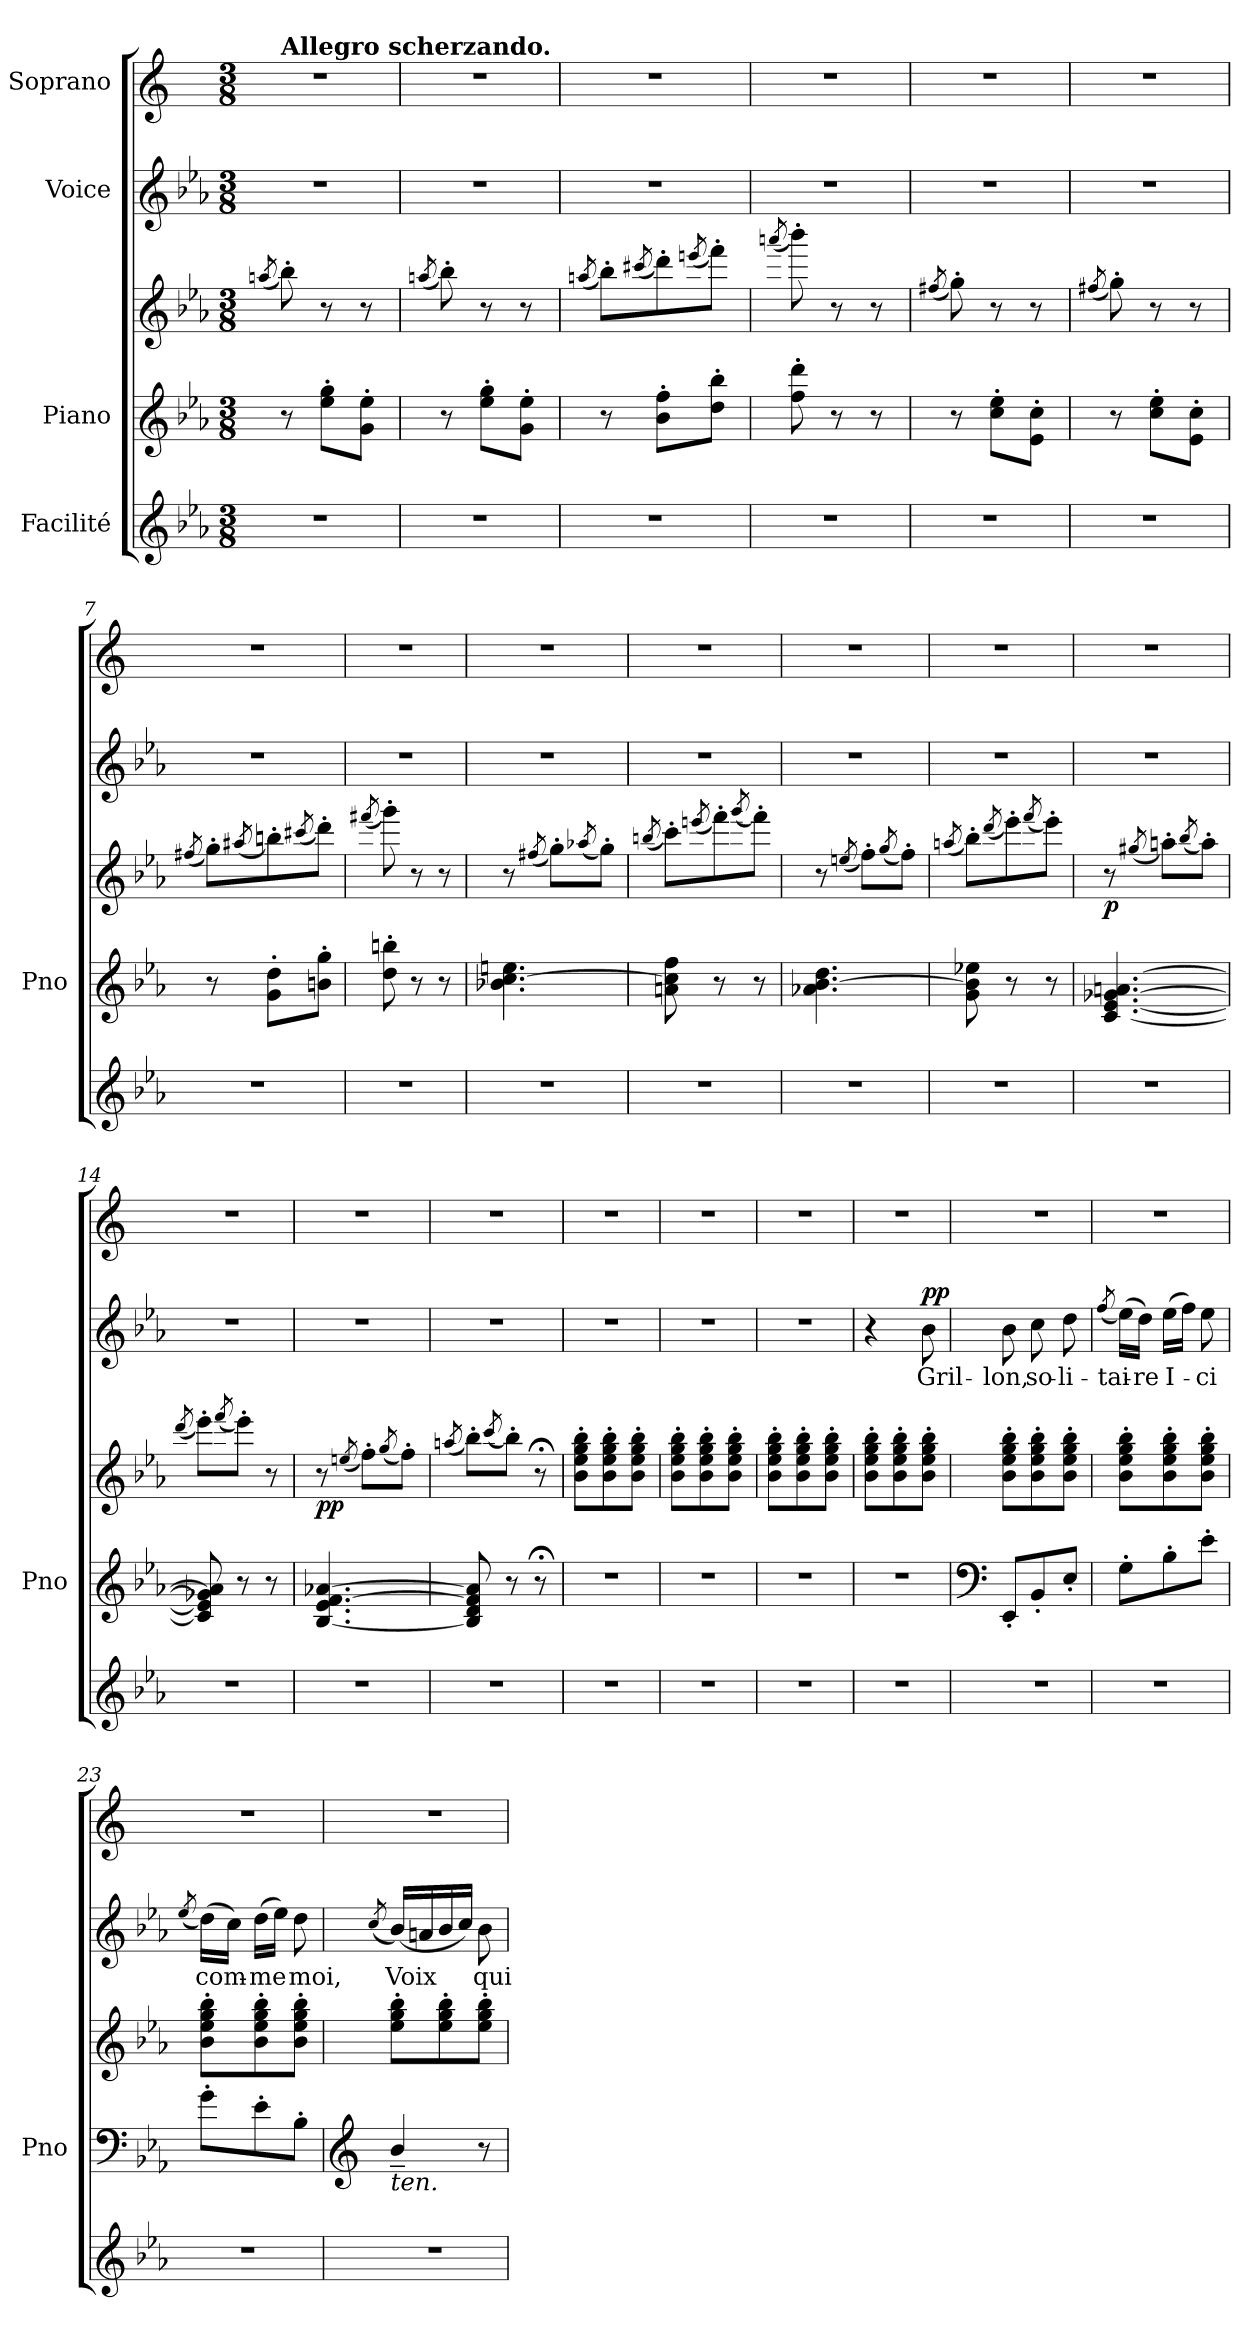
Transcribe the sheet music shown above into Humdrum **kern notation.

**kern	**kern	**kern	**dynam	**kern	**text	**dynam	**kern
*part4	*part3	*part3	*part3	*part2	*part2	*part2	*part1
*staff5	*staff4	*staff3	*staff3/4	*staff2	*staff2	*staff2	*staff1
*I"Facilité	*I"Piano	*	*	*I"Voice	*	*	*I"Soprano
*	*I'Pno	*	*	*	*	*	*
*stria5	*	*	*	*	*	*	*stria5
*clefG2	*clefG2	*clefG2	*	*clefG2	*	*	*clefG2
*k[b-e-a-]	*k[b-e-a-]	*k[b-e-a-]	*	*k[b-e-a-]	*	*	*k[]
*M3/8	*M3/8	*M3/8	*	*M3/8	*	*	*M3/8
*MM99	*MM99	*MM99	*	*MM99	*	*	*MM99
=1	=1	=1	=1	=1	=1	=1	=1
.	.	(8qaan/	.	.	.	.	.
!	!	!	!	!	!	!	!LO:TX:a:B:t=Allegro scherzando.
!	!	!	!LO:DY:b=2	!	!	!	!
!	!	!	!LO:DY:n=1:b=2	!	!	!	!
4.r	8r	8bb-'\)	pp other-dynamics	4.r	.	.	4.r
.	8ee-\' 8gg\'L	8r	.	.	.	.	.
.	8g\' 8ee-\'J	8r	.	.	.	.	.
=2	=2	=2	=2	=2	=2	=2	=2
.	.	(8qaan/	.	.	.	.	.
4.r	8r	8bb-'\)	.	4.r	.	.	4.r
.	8ee-\' 8gg\'L	8r	.	.	.	.	.
.	8g\' 8ee-\'J	8r	.	.	.	.	.
=3	=3	=3	=3	=3	=3	=3	=3
.	.	(8qaan/	.	.	.	.	.
4.r	8r	8bb-'\L)	.	4.r	.	.	4.r
.	.	(8qccc#X/	.	.	.	.	.
.	8b-\' 8ff\'L	8ddd'\)	.	.	.	.	.
.	.	(8qeeen/	.	.	.	.	.
.	8dd\' 8bb-\'J	8fff'\J)	.	.	.	.	.
=4	=4	=4	=4	=4	=4	=4	=4
.	.	(8qaaan/	.	.	.	.	.
4.r	8ff\' 8ddd\'	8bbb-'\)	.	4.r	.	.	4.r
.	8r	8r	.	.	.	.	.
.	8r	8r	.	.	.	.	.
=5	=5	=5	=5	=5	=5	=5	=5
.	.	(8qff#X/	.	.	.	.	.
4.r	8r	8gg'\)	.	4.r	.	.	4.r
.	8cc\' 8ee-\'L	8r	.	.	.	.	.
.	8e-\' 8cc\'J	8r	.	.	.	.	.
=6	=6	=6	=6	=6	=6	=6	=6
.	.	(8qff#X/	.	.	.	.	.
4.r	8r	8gg'\)	.	4.r	.	.	4.r
.	8cc\' 8ee-\'L	8r	.	.	.	.	.
.	8e-\' 8cc\'J	8r	.	.	.	.	.
!!LO:LB:g=z
=7	=7	=7	=7	=7	=7	=7	=7
.	.	(8qff#X/	.	.	.	.	.
4.r	8r	8gg'\L)	.	4.r	.	.	4.r
.	.	(8qaa#X/	.	.	.	.	.
.	8g\' 8dd\'L	8bbn'\)	.	.	.	.	.
.	.	(8qccc#X/	.	.	.	.	.
.	8bn\' 8gg\'J	8ddd'\J)	.	.	.	.	.
=8	=8	=8	=8	=8	=8	=8	=8
.	.	(8qfff#X/	.	.	.	.	.
4.r	8dd\' 8bbn\'	8ggg'\)	.	4.r	.	.	4.r
.	8r	8r	.	.	.	.	.
.	8r	8r	.	.	.	.	.
=9	=9	=9	=9	=9	=9	=9	=9
4.r	4.b-X\ [4.cc\ 4.een\	8r	.	4.r	.	.	4.r
.	.	(8qff#X/	.	.	.	.	.
.	.	8gg'\L)	.	.	.	.	.
.	.	(8qaa-X/	.	.	.	.	.
.	.	8gg'\J)	.	.	.	.	.
=10	=10	=10	=10	=10	=10	=10	=10
.	.	(8qbbn/	.	.	.	.	.
4.r	8an\ 8cc\] 8ff\	8ccc'\L)	.	4.r	.	.	4.r
.	.	(8qeeen/	.	.	.	.	.
.	8r	8fff'\)	.	.	.	.	.
.	.	(8qggg/	.	.	.	.	.
.	8r	8fff'\J)	.	.	.	.	.
=11	=11	=11	=11	=11	=11	=11	=11
4.r	4.a-X\ [4.b-\ 4.dd\	8r	.	4.r	.	.	4.r
.	.	(8qeen/	.	.	.	.	.
.	.	8ff'\L)	.	.	.	.	.
.	.	(8qgg/	.	.	.	.	.
.	.	8ff'\J)	.	.	.	.	.
=12	=12	=12	=12	=12	=12	=12	=12
.	.	(8qaan/	.	.	.	.	.
4.r	8g\ 8b-\] 8ee-X\	8bb-'\L)	.	4.r	.	.	4.r
.	.	(8qddd/	.	.	.	.	.
.	8r	8eee-'\)	.	.	.	.	.
.	.	(8qfff/	.	.	.	.	.
.	8r	8eee-'\J)	.	.	.	.	.
=13	=13	=13	=13	=13	=13	=13	=13
!	!	!	!LO:DY:b	!	!	!	!
4.r	[4.c/ [4.e-/ [4.g-X/ [4.an/	8r	p	4.r	.	.	4.r
.	.	(8qgg#X/	.	.	.	.	.
.	.	8aan'\L)	.	.	.	.	.
.	.	(8qbb-/	.	.	.	.	.
.	.	8aa'\J)	.	.	.	.	.
!!LO:LB:g=z
=14	=14	=14	=14	=14	=14	=14	=14
.	.	(8qddd/	.	.	.	.	.
4.r	8c/] 8e-/] 8g-X/] 8an/]	8eee-'\L)	.	4.r	.	.	4.r
.	.	(8qfff/	.	.	.	.	.
.	8r	8eee-'\J)	.	.	.	.	.
.	8r	8r	.	.	.	.	.
=15	=15	=15	=15	=15	=15	=15	=15
!	!	!	!LO:DY:b	!	!	!	!
4.r	[4.B-/ 4.e-/ [4.f/ [4.a-X/	8r	pp	4.r	.	.	4.r
.	.	(8qeen/	.	.	.	.	.
.	.	8ff'\L)	.	.	.	.	.
.	.	(8qgg/	.	.	.	.	.
.	.	8ff'\J)	.	.	.	.	.
=16	=16	=16	=16	=16	=16	=16	=16
.	.	(8qaan/	.	.	.	.	.
4.r	8B-/] 8d/ 8f/] 8a-/]	8bb-'\L)	.	4.r	.	.	4.r
.	.	(8qccc/	.	.	.	.	.
.	8r	8bb-'\J)	.	.	.	.	.
.	8r;<	8r;<	.	.	.	.	.
=17	=17	=17	=17	=17	=17	=17	=17
!	!	!	!LO:DY:b	!	!	!	!
!	!	!	!LO:DY:n=1:b	!	!	!	!
4.r	4.r	8b-\' 8ee-\' 8gg\' 8bb-\'L	other-dynamics pp	4.r	.	.	4.r
.	.	8b-\' 8ee-\' 8gg\' 8bb-\'	.	.	.	.	.
.	.	8b-\' 8ee-\' 8gg\' 8bb-\'J	.	.	.	.	.
=18	=18	=18	=18	=18	=18	=18	=18
4.r	4.r	8b-\' 8ee-\' 8gg\' 8bb-\'L	.	4.r	.	.	4.r
.	.	8b-\' 8ee-\' 8gg\' 8bb-\'	.	.	.	.	.
.	.	8b-\' 8ee-\' 8gg\' 8bb-\'J	.	.	.	.	.
=19	=19	=19	=19	=19	=19	=19	=19
4.r	4.r	8b-\' 8ee-\' 8gg\' 8bb-\'L	.	4.r	.	.	4.r
.	.	8b-\' 8ee-\' 8gg\' 8bb-\'	.	.	.	.	.
.	.	8b-\' 8ee-\' 8gg\' 8bb-\'J	.	.	.	.	.
!!LO:LB:g=z
=20	=20	=20	=20	=20	=20	=20	=20
4.r	4.r	8b-\' 8ee-\' 8gg\' 8bb-\'L	.	4r	.	.	4.r
.	.	8b-\' 8ee-\' 8gg\' 8bb-\'	.	.	.	.	.
!	!	!	!	!	!LO:LY:b	!LO:DY:b	!
.	.	8b-\' 8ee-\' 8gg\' 8bb-\'J	.	8b-\	Gril-	pp	.
=21	=21	=21	=21	=21	=21	=21	=21
*	*clefF4	*	*	*	*	*	*
!	!	!	!	!	!LO:LY:b	!	!
4.r	8EE-'/L	8b-\' 8ee-\' 8gg\' 8bb-\'L	.	8b-\	-lon,	.	4.r
!	!	!	!	!	!LO:LY:b	!	!
.	8BB-'/	8b-\' 8ee-\' 8gg\' 8bb-\'	.	8cc\	so-	.	.
!	!	!	!	!	!LO:LY:b	!	!
.	8E-'/J	8b-\' 8ee-\' 8gg\' 8bb-\'J	.	8dd\	-li-	.	.
=22	=22	=22	=22	=22	=22	=22	=22
.	.	.	.	(8qff/	.	.	.
!	!	!	!	!	!LO:LY:b	!	!
4.r	8G'\L	8b-\' 8ee-\' 8gg\' 8bb-\'L	.	(16ee-\LL)	-tai-	.	4.r
!	!	!	!	!	!LO:LY:b	!	!
.	.	.	.	16dd\JJ)	-re	.	.
!	!	!	!	!	!LO:LY:b	!	!
.	8B-'\	8b-\' 8ee-\' 8gg\' 8bb-\'	.	(16ee-\LL	I-	.	.
.	.	.	.	16ff\JJ)	.	.	.
!	!	!	!	!	!LO:LY:b	!	!
.	8e-'\J	8b-\' 8ee-\' 8gg\' 8bb-\'J	.	8ee-\	-ci	.	.
=23	=23	=23	=23	=23	=23	=23	=23
.	.	.	.	(8qee-/	.	.	.
!	!	!	!	!	!LO:LY:b	!	!
4.r	8g'\L	8b-\' 8ee-\' 8gg\' 8bb-\'L	.	(16dd\LL)	com-	.	4.r
.	.	.	.	16cc\JJ)	.	.	.
!	!	!	!	!	!LO:LY:b	!	!
.	8e-'\	8b-\' 8ee-\' 8gg\' 8bb-\'	.	(16dd\LL	-me	.	.
.	.	.	.	16ee-\JJ)	.	.	.
!	!	!	!	!	!LO:LY:b	!	!
.	8B-'\J	8b-\' 8ee-\' 8gg\' 8bb-\'J	.	8dd\	moi,	.	.
=24	=24	=24	=24	=24	=24	=24	=24
*	*clefG2	*	*	*	*	*	*
.	.	.	.	(8qcc/	.	.	.
!	!LO:TX:b:i:t=ten.	!	!	!	!	!	!
!	!	!	!	!	!LO:LY:b	!	!
4.r	4b-~/	8ee-\' 8gg\' 8bb-\'L	.	(16b-/LL)	Voix	.	4.r
.	.	.	.	16an/	.	.	.
.	.	8ee-\' 8gg\' 8bb-\'	.	16b-/	.	.	.
.	.	.	.	16cc/JJ)	.	.	.
!	!	!	!	!	!LO:LY:b	!	!
.	8r	8ee-\' 8gg\' 8bb-\'J	.	8b-\	qui	.	.
=	=	=	=	=	=	=	=
*-	*-	*-	*-	*-	*-	*-	*-
